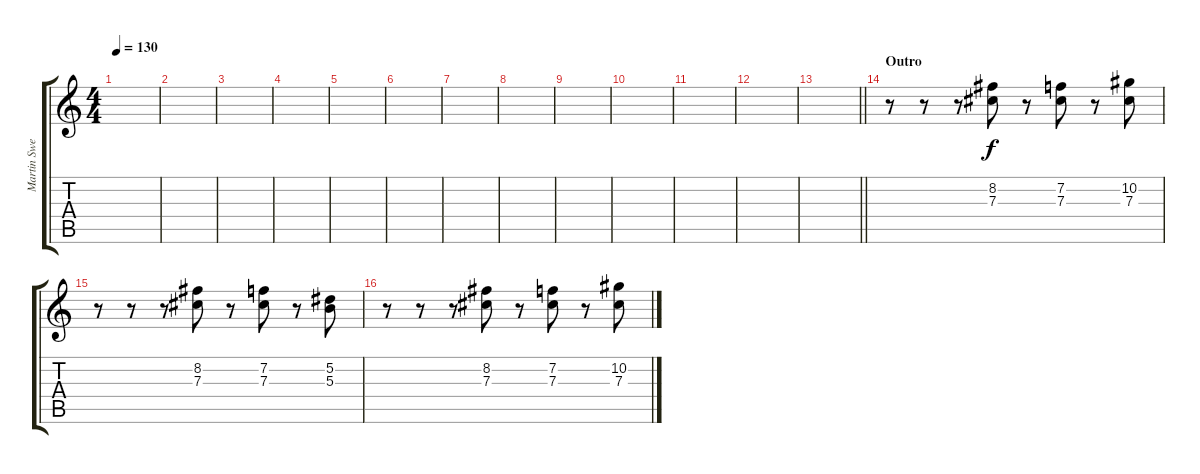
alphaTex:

\track ("Martin Sweet (Guitar 1)" "Martin Swe") {instrument overdrivenguitar}
\staff {score tabs}
\tuning (Eb4 Bb3 Gb3 Db3 Ab2 Eb2) {hide}
\ts (4 4)
\tempo 130
\clef g2
\ks c
|
|
|
|
|
|
|
|
|
|
|
|
\barLineRight lightlight
|
\section ("" "Outro")
r.8{instrument overdrivenguitar} r.8 r.8 (8.2 7.3).8 r.8 (7.2 7.3).8 r.8 (10.2 7.3).8 |
r.8 r.8 r.8 (8.2 7.3).8 r.8 (7.2 7.3).8 r.8 (5.2 5.3).8 |
r.8 r.8 r.8 (8.2 7.3).8 r.8 (7.2 7.3).8 r.8 (10.2 7.3).8
